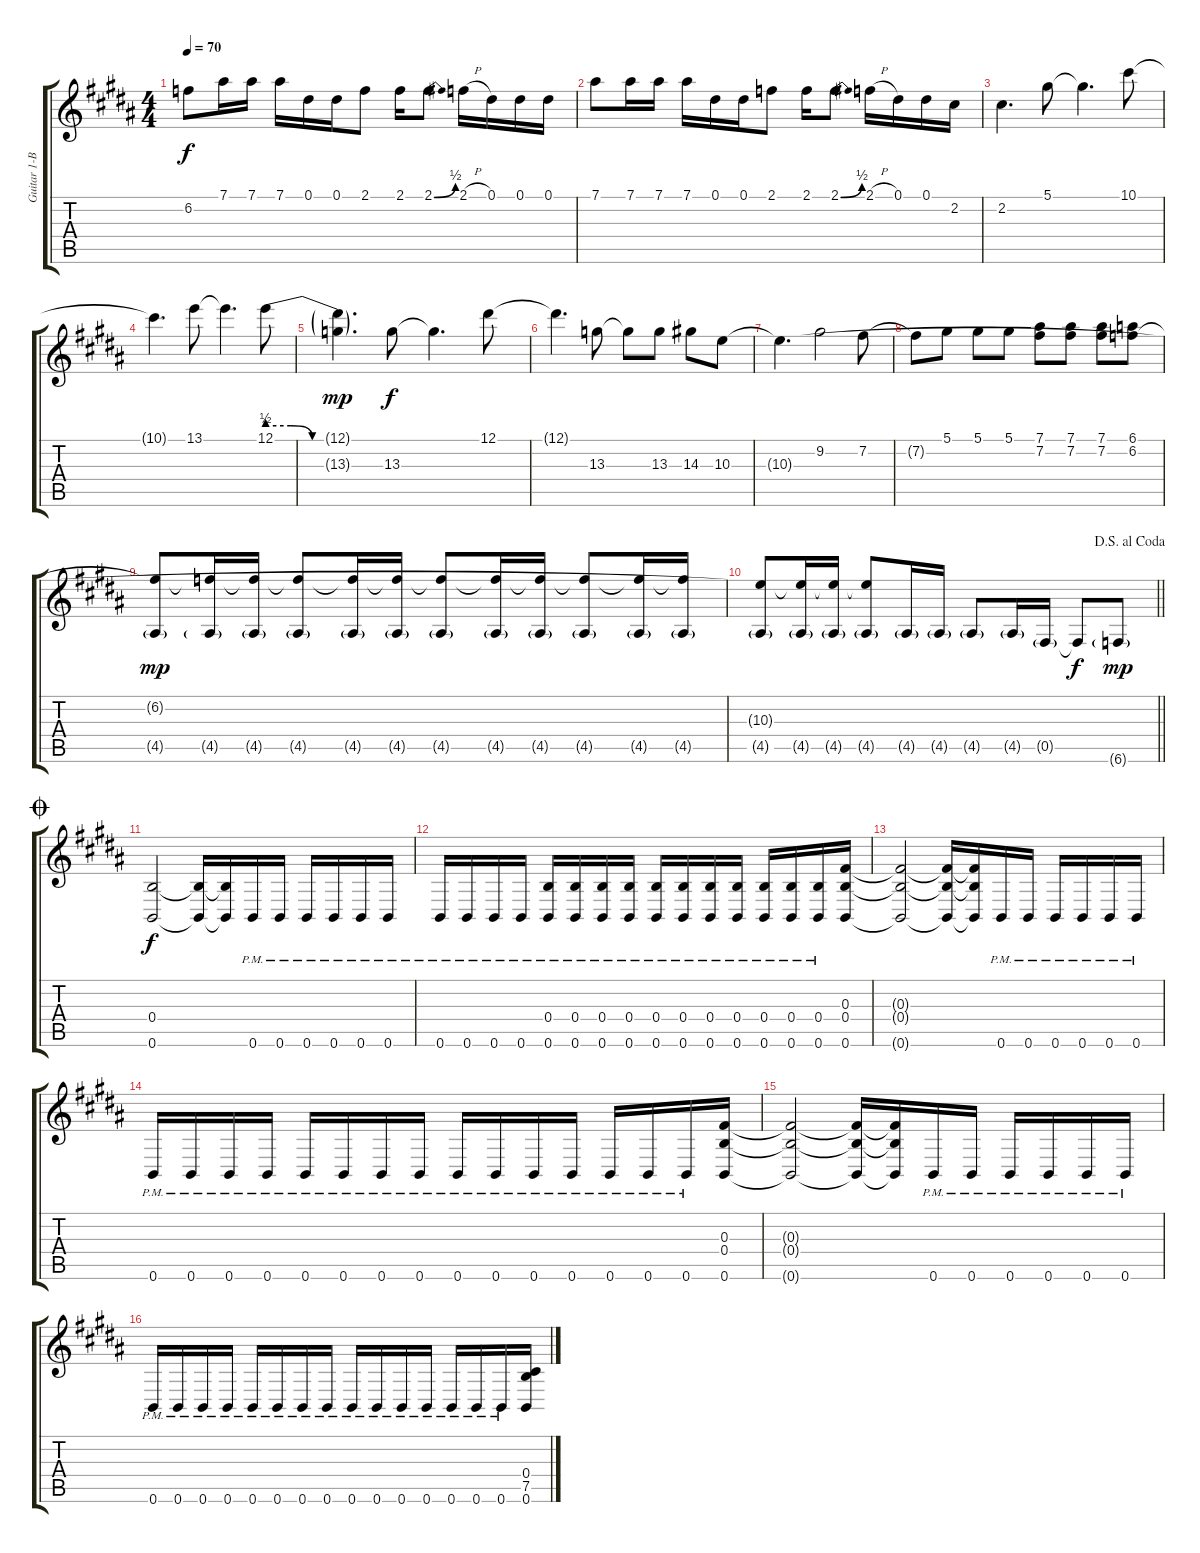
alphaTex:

\track ("Guitar 1-B" "Guitar 1-B") {instrument electricbasspick}
\staff {score tabs}
\tuning (Eb4 B3 Gb3 B2 Gb2 B1) {hide}
\ts (4 4)
\tempo 70
\clef g2
\ks b
6.2{t}.8{dy f} 7.1.16 7.1.16 7.1.16 0.1.16 0.1.16 2.1.8 2.1.16 2.1{be (bend 0 0 60 2)}.8 2.1{h}.16 0.1.16 0.1.16 0.1.16 |
7.1.8 7.1.16 7.1.16 7.1.16 0.1.16 0.1.16 2.1.8 2.1.16 2.1{be (bend 0 0 60 2)}.8 2.1{h}.16 0.1.16 0.1.16 2.2.16 |
2.2.4{d} 5.1.8 5.1{t}.4{d} 10.1.8 |
10.1{t}.4{d} 13.1.8 13.1{t}.4{d} 12.1{be (custom 0 2 12 2 23 0 60 0)}.8 |
(12.1{t} 13.3{g}).4{d dy mp} 13.3.8{dy f} 13.3{t}.4{d} 12.1.8 |
12.1{t}.4{d} 13.3.8 13.3{t}.8 13.3.8 14.3.8 10.3.8 |
10.3{t}.4{d} 9.2.2 7.2.8 |
7.2{t}.8 5.1.8 5.1.8 5.1.8 (7.1 7.2).8 (7.1 7.2).8 (7.1 7.2).8 (6.1 6.2).8 |
(6.2{t} 4.5{g}).8{dy mp} (6.2{t} 4.5{g}).16 (6.2{t} 4.5{g}).16 (6.2{t} 4.5{g}).8 (6.2{t} 4.5{g}).16 (6.2{t} 4.5{g}).16 (6.2{t} 4.5{g}).8 (6.2{t} 4.5{g}).16 (6.2{t} 4.5{g}).16 (6.2{t} 4.5{g}).8 (6.2{t} 4.5{g}).16 (6.2{t} 4.5{g}).16 |
\jump dalsegnoalcoda
\barLineRight lightlight
(10.3{t} 4.5{g}).8 (10.3{t} 4.5{g}).16 (10.3{t} 4.5{g}).16 (10.3{t} 4.5{g}).8 4.5{g}.16 4.5{g}.16 4.5{g}.8 4.5{g}.16 0.5{g}.16 0.5{t}.8{dy f} 6.6{g}.8{dy mp} |
\jump coda
(0.4 0.6).2{dy f} (0.4{t} 0.6{t}).16 (0.4{t} 0.6{t}).16 0.6{pm}.16 0.6{pm}.16 0.6{pm}.16 0.6{pm}.16 0.6{pm}.16 0.6{pm}.16 |
0.6{pm}.16 0.6{pm}.16 0.6{pm}.16 0.6{pm}.16 (0.4{pm} 0.6{pm}).16 (0.4{pm} 0.6{pm}).16 (0.4{pm} 0.6{pm}).16 (0.4{pm} 0.6{pm}).16 (0.4{pm} 0.6{pm}).16 (0.4{pm} 0.6{pm}).16 (0.4{pm} 0.6{pm}).16 (0.4{pm} 0.6{pm}).16 (0.4{pm} 0.6{pm}).16 (0.4{pm} 0.6{pm}).16 (0.4{pm} 0.6{pm}).16 (0.3 0.4 0.6).16 |
(0.3{t} 0.4{t} 0.6{t}).2 (0.3{t} 0.4{t} 0.6{t}).16 (0.3{t} 0.4{t} 0.6{t}).16 0.6{pm}.16 0.6{pm}.16 0.6{pm}.16 0.6{pm}.16 0.6{pm}.16 0.6{pm}.16 |
0.6{pm}.16 0.6{pm}.16 0.6{pm}.16 0.6{pm}.16 0.6{pm}.16 0.6{pm}.16 0.6{pm}.16 0.6{pm}.16 0.6{pm}.16 0.6{pm}.16 0.6{pm}.16 0.6{pm}.16 0.6{pm}.16 0.6{pm}.16 0.6{pm}.16 (0.3 0.4 0.6).16 |
(0.3{t} 0.4{t} 0.6{t}).2 (0.3{t} 0.4{t} 0.6{t}).16 (0.3{t} 0.4{t} 0.6{t}).16 0.6{pm}.16 0.6{pm}.16 0.6{pm}.16 0.6{pm}.16 0.6{pm}.16 0.6{pm}.16 |
0.6{pm}.16 0.6{pm}.16 0.6{pm}.16 0.6{pm}.16 0.6{pm}.16 0.6{pm}.16 0.6{pm}.16 0.6{pm}.16 0.6{pm}.16 0.6{pm}.16 0.6{pm}.16 0.6{pm}.16 0.6{pm}.16 0.6{pm}.16 0.6{pm}.16 (0.4 7.5 0.6).16
